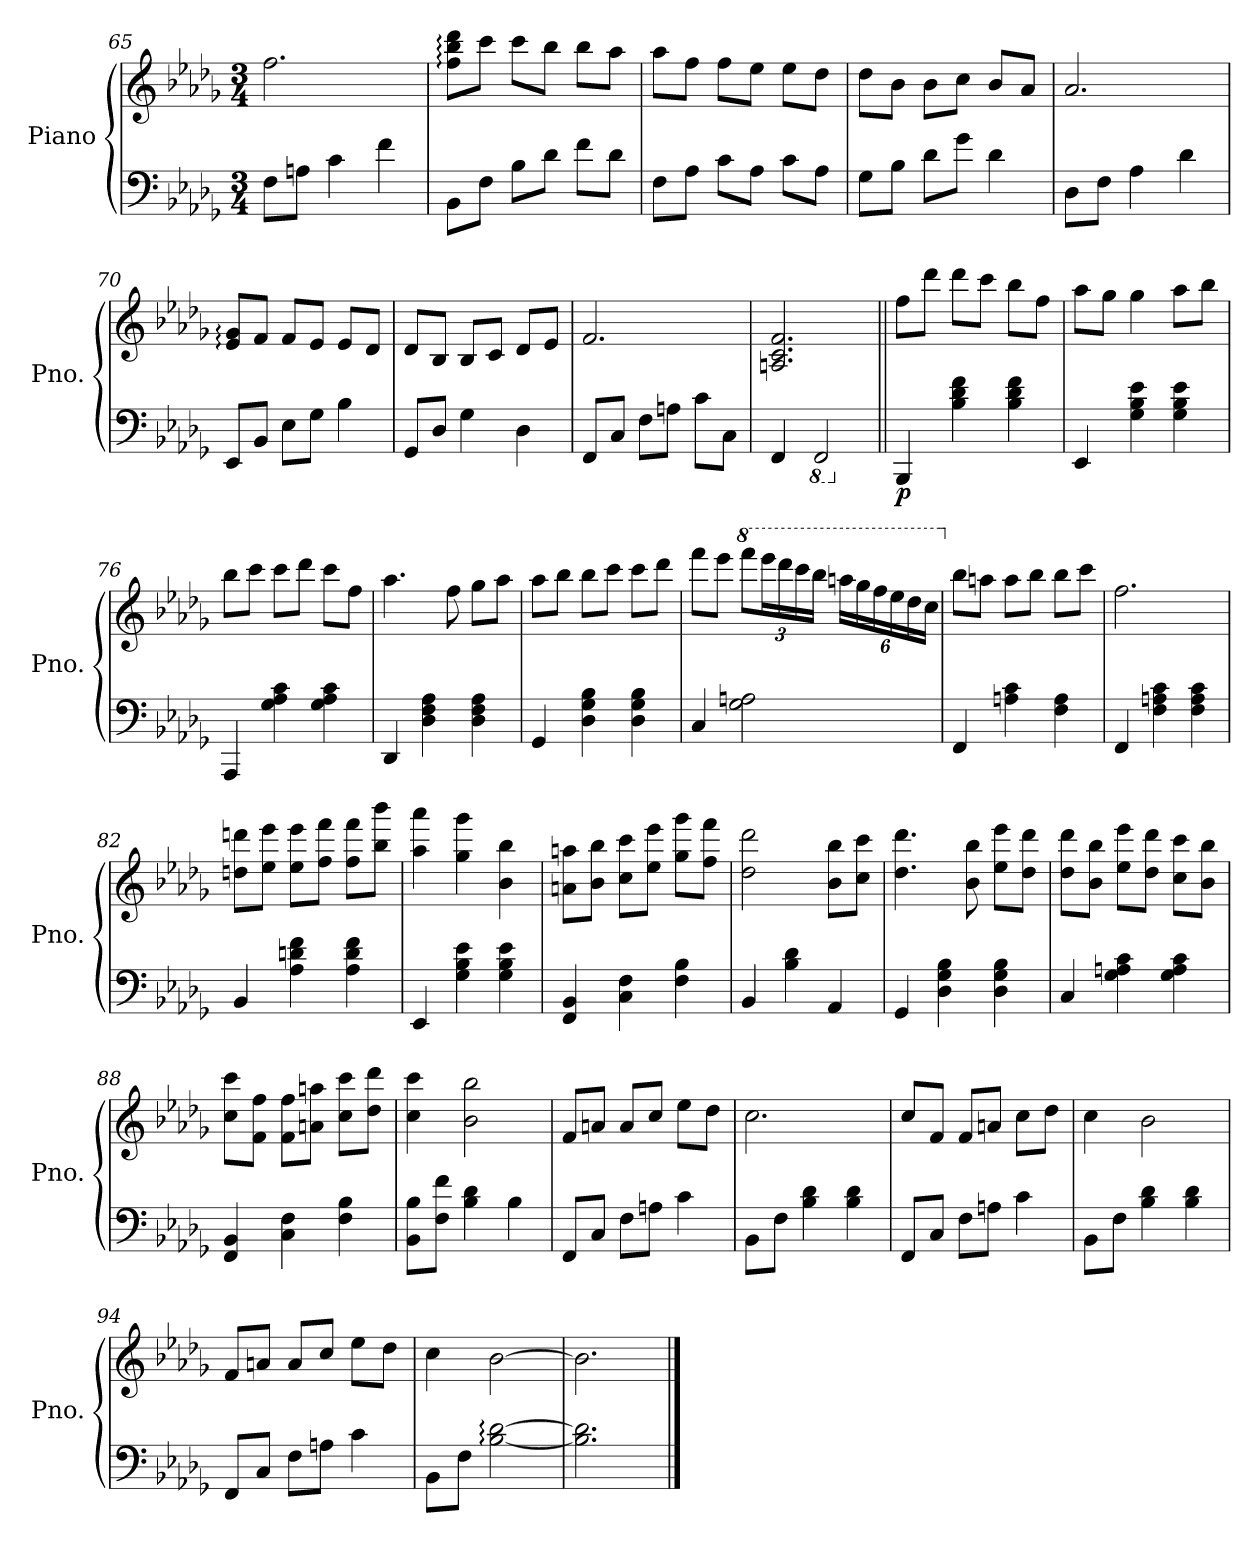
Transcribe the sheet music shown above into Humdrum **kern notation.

**kern	**kern	**dynam
*part1	*part1	*part1
*staff2	*staff1	*staff1/2
*I"Piano	*	*
*I'Pno.	*	*
*clefF4	*clefG2	*
*k[b-e-a-d-g-]	*k[b-e-a-d-g-]	*
*M3/4	*M3/4	*
=65	=65	=65
8F\L	2.ff\	.
8An\J	.	.
4c\	.	.
4f\	.	.
=66	=66	=66
8BB-\L	8ff\: 8bb-\: 8ddd-\:L	.
8F\J	8ccc\J	.
8B-\L	8ccc\L	.
8d-\J	8bb-\J	.
8f\L	8bb-\L	.
8d-\J	8aa-\J	.
=67	=67	=67
8F\L	8aa-\L	.
8A-\J	8ff\J	.
8c\L	8ff\L	.
8A-\J	8ee-\J	.
8c\L	8ee-\L	.
8A-\J	8dd-\J	.
=68	=68	=68
8G-\L	8dd-\L	.
8B-\J	8b-\J	.
8d-\L	8b-\L	.
8g-\J	8cc\J	.
4d-\	8b-/L	.
.	8a-/J	.
=69	=69	=69
8D-\L	2.a-/	.
8F\J	.	.
4A-\	.	.
4d-\	.	.
=70	=70	=70
8EE-/L	8e-/: 8g-/:L	.
8BB-/J	8f/J	.
8E-\L	8f/L	.
8G-\J	8e-/J	.
4B-\	8e-/L	.
.	8d-/J	.
!!LO:LB:g=z
=71	=71	=71
8GG-/L	8d-/L	.
8D-/J	8B-/J	.
4G-\	8B-/L	.
.	8c/J	.
4D-\	8d-/L	.
.	8e-/J	.
=72	=72	=72
8FF/L	2.f/	.
8C/J	.	.
8F\L	.	.
8An\J	.	.
8c\L	.	.
8C\J	.	.
=73	=73	=73
4FF/	2.An/ 2.c/ 2.f/	.
*8ba	*	*
2FFF/	.	.
=74||	=74||	=74||
*X8ba	*	*
!	!	!LO:DY:b=2
4BBB-/	8ff\L	p
.	8ddd-\J	.
4B-\ 4d-\ 4f\	8ddd-\L	.
.	8ccc\J	.
4B-\ 4d-\ 4f\	8bb-\L	.
.	8ff\J	.
=75	=75	=75
4EE-/	8aa-\L	.
.	8gg-\J	.
4G-\ 4B-\ 4e-\	4gg-\	.
4G-\ 4B-\ 4e-\	8aa-\L	.
.	8bb-\J	.
=76	=76	=76
4AAA-/	8bb-\L	.
.	8ccc\J	.
4G-\ 4A-\ 4c\	8ccc\L	.
.	8ddd-\J	.
4G-\ 4A-\ 4c\	8ccc\L	.
.	8ff\J	.
=77	=77	=77
4DD-/	4.aa-\	.
4D-\ 4F\ 4A-\	.	.
.	8ff\	.
4D-\ 4F\ 4A-\	8gg-\L	.
.	8aa-\J	.
!!LO:LB:g=z
=78	=78	=78
4GG-/	8aa-\L	.
.	8bb-\J	.
4D-\ 4G-\ 4B-\	8bb-\L	.
.	8ccc\J	.
4D-\ 4G-\ 4B-\	8ccc\L	.
.	8ddd-\J	.
=79	=79	=79
4C/	8fff\L	.
.	8eee-\J	.
*	*8va	*
*	*Xbrackettup	*
2G-\ 2An\	12ffff\L	.
*	*8va	*
.	24eeee-\L	.
.	24dddd-\	.
.	24cccc\	.
.	24bbb-\JJ	.
.	24aaan\LL	.
.	24ggg-\	.
.	24fff\	.
.	24eee-\	.
.	24ddd-\	.
.	24ccc\JJ	.
=80	=80	=80
*	*X8va	*
*	*X8va	*
4FF/	8bb-\L	.
.	8aan\J	.
4An\ 4c\	8aa\L	.
.	8bb-\J	.
4F\ 4A\	8bb-\L	.
.	8ccc\J	.
=81	=81	=81
4FF/	2.ff\	.
4F\ 4An\ 4c\	.	.
4F\ 4A\ 4c\	.	.
=82	=82	=82
4BB-/	8ddn\ 8dddn\L	.
.	8ee-\ 8eee-\J	.
4A-\ 4dn\ 4f\	8ee-\ 8eee-\L	.
.	8ff\ 8fff\J	.
4A-\ 4d\ 4f\	8ff\ 8fff\L	.
.	8bb-\ 8bbb-\J	.
!!LO:LB:g=z
=83	=83	=83
4EE-/	4aa-\ 4aaa-\	.
4G-\ 4B-\ 4e-\	4gg-\ 4ggg-\	.
4G-\ 4B-\ 4e-\	4b-\ 4bb-\	.
=84	=84	=84
4FF/ 4BB-/	8an\ 8aan\L	.
.	8b-\ 8bb-\J	.
4C\ 4F\	8cc\ 8ccc\L	.
.	8ee-\ 8eee-\J	.
4F\ 4B-\	8gg-\ 8ggg-\L	.
.	8ff\ 8fff\J	.
=85	=85	=85
4BB-/	2dd-\ 2ddd-\	.
4B-\ 4d-\	.	.
4AA-/	8b-\ 8bb-\L	.
.	8cc\ 8ccc\J	.
=86	=86	=86
4GG-/	4.dd-\ 4.ddd-\	.
4D-\ 4G-\ 4B-\	.	.
.	8b-\ 8bb-\	.
4D-\ 4G-\ 4B-\	8ee-\ 8eee-\L	.
.	8dd-\ 8ddd-\J	.
=87	=87	=87
4C/	8dd-\ 8ddd-\L	.
.	8b-\ 8bb-\J	.
4G-\ 4An\ 4c\	8ee-\ 8eee-\L	.
.	8dd-\ 8ddd-\J	.
4G-\ 4A\ 4c\	8cc\ 8ccc\L	.
.	8b-\ 8bb-\J	.
=88	=88	=88
4FF/ 4BB-/	8cc\ 8ccc\L	.
.	8f\ 8ff\J	.
4C\ 4F\	8f\ 8ff\L	.
.	8an\ 8aan\J	.
4F\ 4B-\	8cc\ 8ccc\L	.
.	8dd-\ 8ddd-\J	.
=89	=89	=89
8BB-\ 8B-\L	4cc\ 4ccc\	.
8F\ 8f\J	.	.
4B-\ 4d-\	2b-\ 2bb-\	.
4B-\	.	.
!!LO:LB:g=z
=90	=90	=90
8FF/L	8f/L	.
8C/J	8an/J	.
8F\L	8a/L	.
8An\J	8cc/J	.
4c\	8ee-\L	.
.	8dd-\J	.
=91	=91	=91
8BB-\L	2.cc\	.
8F\J	.	.
4B-\ 4d-\	.	.
4B-\ 4d-\	.	.
=92	=92	=92
8FF/L	8cc/L	.
8C/J	8f/J	.
8F\L	8f/L	.
8An\J	8an/J	.
4c\	8cc\L	.
.	8dd-\J	.
=93	=93	=93
8BB-\L	4cc\	.
8F\J	.	.
4B-\ 4d-\	2b-\	.
4B-\ 4d-\	.	.
=94	=94	=94
8FF/L	8f/L	.
8C/J	8an/J	.
8F\L	8a/L	.
8An\J	8cc/J	.
4c\	8ee-\L	.
.	8dd-\J	.
=95	=95	=95
8BB-\L	4cc\	.
8F\J	.	.
[2B-\: [2d-\:	[2b-\	.
=96	=96	=96
2.B-\] 2.d-\]	2.b-\]	.
==	==	==
*-	*-	*-
